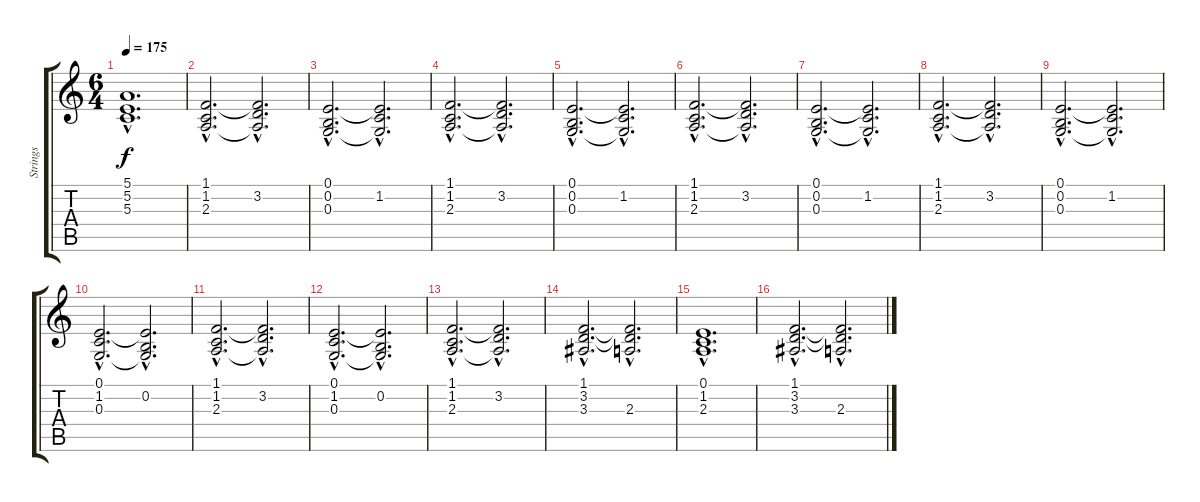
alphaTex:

\track ("Strings" "Strings") {instrument stringensemble1}
\staff {score tabs}
\tuning (E4 B3 G3 D3 A2 E2) {hide}
\ts (6 4)
\tempo 175
\clef g2
\ks c
(5.1{hac t} 5.2{hac t} 5.3{hac t}).1{d dy f volume 4} |
(1.1{hac} 1.2{hac} 2.3{hac}).2{d volume 7} (1.1{hac t} 3.2{hac} 2.3{hac t}).2{d} |
(0.1{hac} 0.2{hac} 0.3{hac}).2{d} (0.1{hac t} 1.2{hac} 0.3{hac t}).2{d} |
(1.1{hac} 1.2{hac} 2.3{hac}).2{d} (1.1{hac t} 3.2{hac} 2.3{hac t}).2{d} |
(0.1{hac} 0.2{hac} 0.3{hac}).2{d} (0.1{hac t} 1.2{hac} 0.3{hac t}).2{d} |
\section ("" "")
(1.1{hac} 1.2{hac} 2.3{hac}).2{d volume 10} (1.1{hac t} 3.2{hac} 2.3{hac t}).2{d} |
(0.1{hac} 0.2{hac} 0.3{hac}).2{d} (0.1{hac t} 1.2{hac} 0.3{hac t}).2{d} |
(1.1{hac} 1.2{hac} 2.3{hac}).2{d} (1.1{hac t} 3.2{hac} 2.3{hac t}).2{d} |
(0.1{hac} 0.2{hac} 0.3{hac}).2{d} (0.1{hac t} 1.2{hac} 0.3{hac t}).2{d} |
\section ("" "")
(0.1{hac} 1.2{hac} 0.3{hac}).2{d} (0.1{hac t} 0.2{hac} 0.3{hac t}).2{d} |
(1.1{hac} 1.2{hac} 2.3{hac}).2{d} (1.1{hac t} 3.2{hac} 2.3{hac t}).2{d} |
(0.1{hac} 1.2{hac} 0.3{hac}).2{d} (0.1{hac t} 0.2{hac} 0.3{hac t}).2{d} |
(1.1{hac} 1.2{hac} 2.3{hac}).2{d} (1.1{hac t} 3.2{hac} 2.3{hac t}).2{d} |
\section ("" "")
(1.1{hac} 3.2{hac} 3.3{hac}).2{d} (1.1{hac t} 3.2{hac t} 2.3{hac}).2{d} |
(0.1{hac} 1.2{hac} 2.3{hac}).1{d} |
(1.1{hac} 3.2{hac} 3.3{hac}).2{d} (1.1{hac t} 3.2{hac t} 2.3{hac}).2{d}
